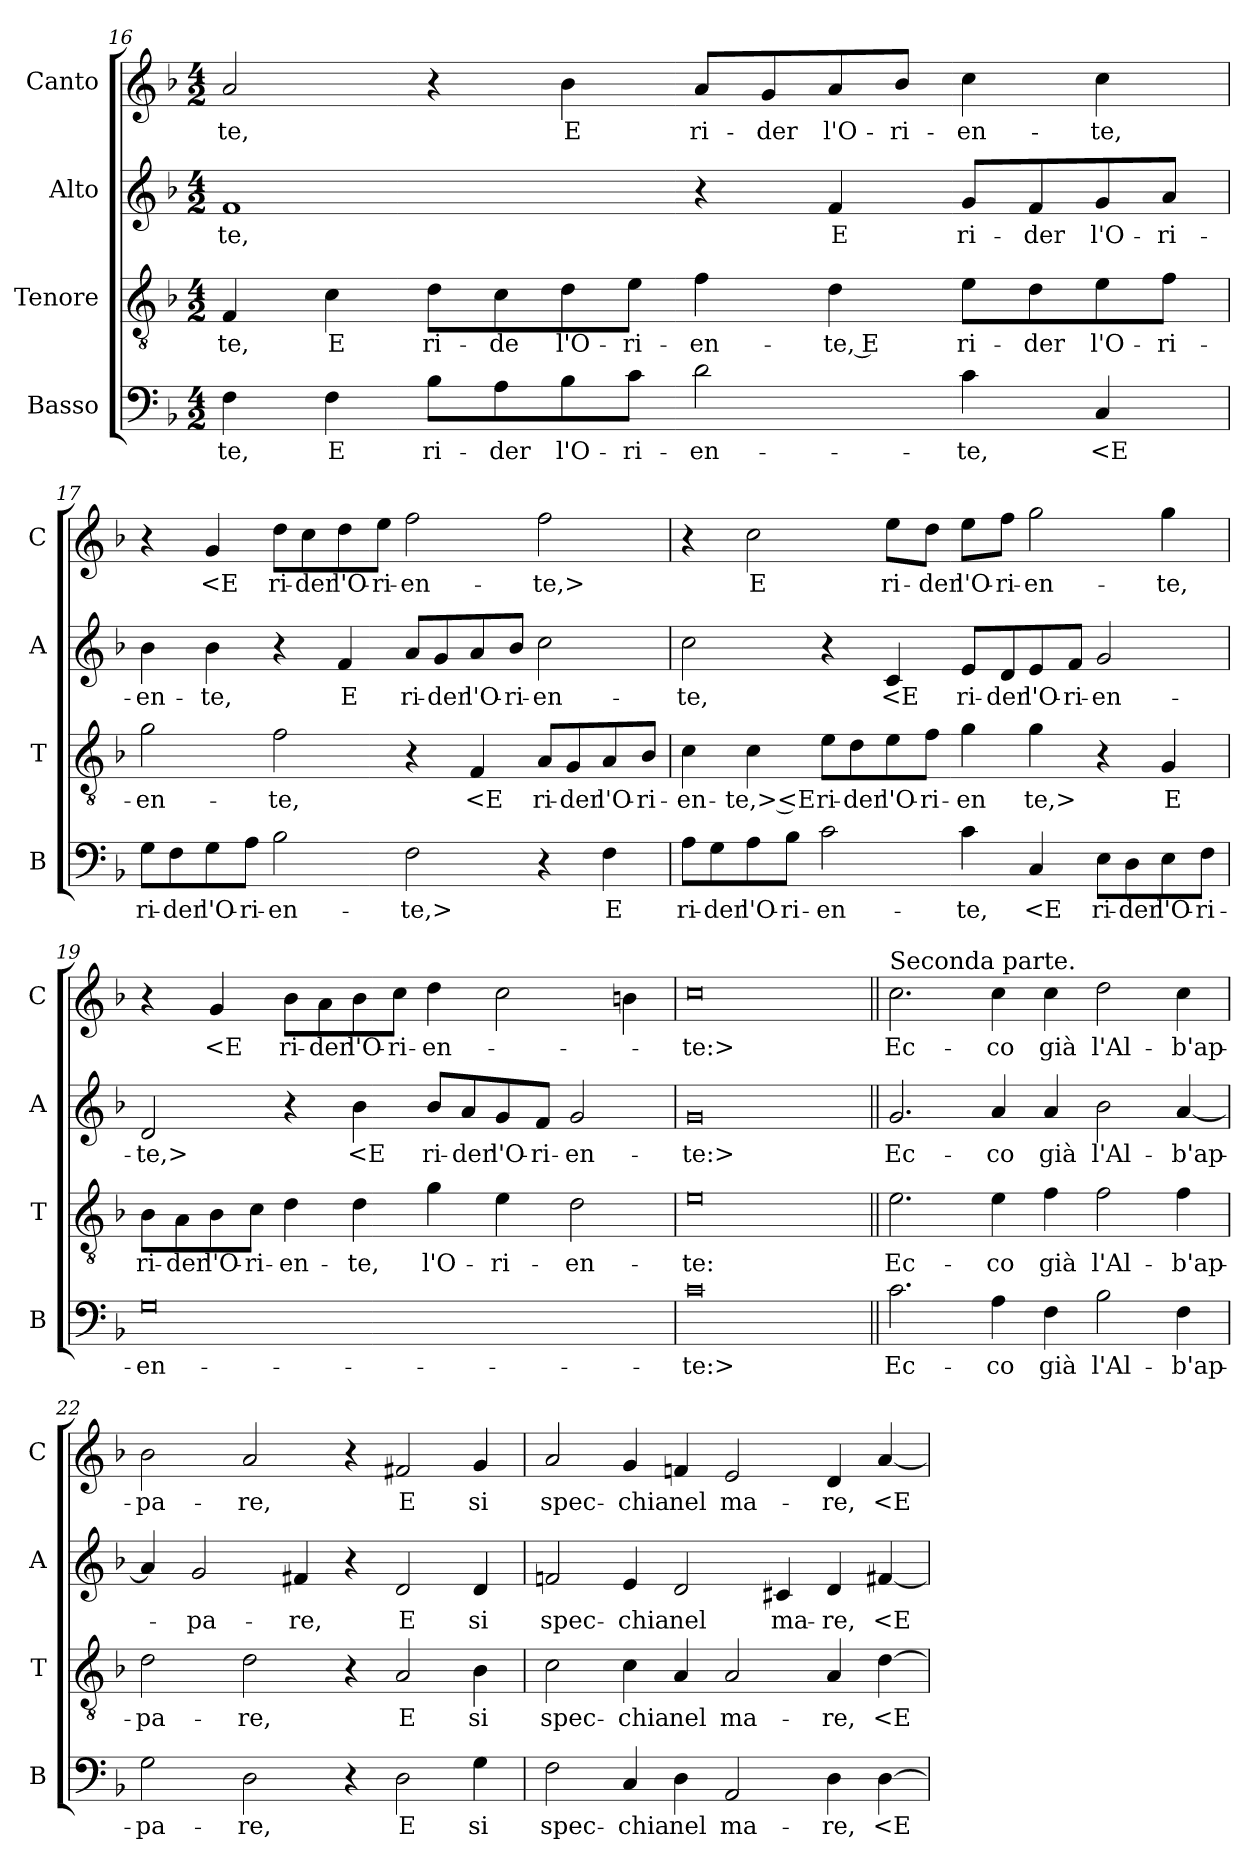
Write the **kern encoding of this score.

**kern	**text	**kern	**text	**kern	**text	**kern	**text
*part4	*part4	*part3	*part3	*part2	*part2	*part1	*part1
*staff4	*staff4	*staff3	*staff3	*staff2	*staff2	*staff1	*staff1
*I"Basso	*	*I"Tenore	*	*I"Alto	*	*I"Canto	*
*I'B	*	*I'T	*	*I'A	*	*I'C	*
*clefF4	*	*clefGv2	*	*clefG2	*	*clefG2	*
*k[b-]	*	*k[b-]	*	*k[b-]	*	*k[b-]	*
*M4/2	*	*M4/2	*	*M4/2	*	*M4/2	*
=16	=16	=16	=16	=16	=16	=16	=16
4F	-te,	4F	-te,	1f	-te,	2a	-te,
4F	E	4c	E	.	.	.	.
8B-\L	ri-	8d\L	ri-	.	.	4r	.
8A\	-der	8c\	-de	.	.	.	.
8B-\	l'O-	8d\	l'O-	.	.	4b-	E
8c\J	-ri-	8e\J	-ri-	.	.	.	.
2d	-en-	4f	-en-	4r	.	8a/L	ri-
.	.	.	.	.	.	8g/	-der
.	.	4d	-te, E	4f	E	8a/	l'O-
.	.	.	.	.	.	8b-/J	-ri-
4c	-te,	8e\L	ri-	8g/L	ri-	4cc	-en-
.	.	8d\	-der	8f/	-der	.	.
4C	<E	8e\	l'O-	8g/	l'O-	4cc	-te,
.	.	8f\J	-ri-	8a/J	-ri-	.	.
=17	=17	=17	=17	=17	=17	=17	=17
8G\L	ri-	2g	-en-	4b-	-en-	4r	.
8F\	-der	.	.	.	.	.	.
8G\	l'O-	.	.	4b-	-te,	4g	<E
8A\J	-ri-	.	.	.	.	.	.
2B-	-en-	2f	-te,	4r	.	8dd\L	ri-
.	.	.	.	.	.	8cc\	-der
.	.	.	.	4f	E	8dd\	l'O-
.	.	.	.	.	.	8ee\J	-ri-
2F	-te,>	4r	.	8a/L	ri-	2ff	-en-
.	.	.	.	8g/	-der	.	.
.	.	4F	<E	8a/	l'O-	.	.
.	.	.	.	8b-/J	-ri-	.	.
4r	.	8A/L	ri-	2cc	-en-	2ff	-te,>
.	.	8G/	-der	.	.	.	.
4F	E	8A/	l'O-	.	.	.	.
.	.	8B-/J	-ri-	.	.	.	.
=18	=18	=18	=18	=18	=18	=18	=18
8A\L	ri-	4c	-en-	2cc	-te,	4r	.
8G\	-der	.	.	.	.	.	.
8A\	l'O-	4c	-te,> <E	.	.	2cc	E
8B-\J	-ri-	.	.	.	.	.	.
2c	-en-	8e\L	ri-	4r	.	.	.
.	.	8d\	-der	.	.	.	.
.	.	8e\	l'O-	4c	<E	8ee\L	ri-
.	.	8f\J	-ri-	.	.	8dd\J	-der
4c	-te,	4g	-en	8e/L	ri-	8ee\L	l'O-
.	.	.	.	8d/	-der	8ff\J	-ri-
4C	<E	4g	te,>	8e/	l'O-	2gg	-en-
.	.	.	.	8f/J	-ri-	.	.
8E\L	ri-	4r	.	2g	-en-	.	.
8D\	-der	.	.	.	.	.	.
8E\	l'O-	4G	E	.	.	4gg	-te,
8F\J	-ri-	.	.	.	.	.	.
=19	=19	=19	=19	=19	=19	=19	=19
0G	-en-	8B-\L	ri-	2d	-te,>	4r	.
.	.	8A\	-der	.	.	.	.
.	.	8B-\	l'O-	.	.	4g	<E
.	.	8c\J	-ri-	.	.	.	.
.	.	4d	-en-	4r	.	8b-\L	ri-
.	.	.	.	.	.	8a\	-der
.	.	4d	-te,	4b-	<E	8b-\	l'O-
.	.	.	.	.	.	8cc\J	-ri-
.	.	4g	l'O-	8b-/L	ri-	4dd	-en-
.	.	.	.	8a/	-der	.	.
.	.	4e	-ri-	8g/	l'O-	2cc	.
.	.	.	.	8f/J	-ri-	.	.
.	.	2d	-en-	2g	-en-	.	.
.	.	.	.	.	.	4bn	.
=20	=20	=20	=20	=20	=20	=20	=20
0c	-te:>	0e	-te:	0g	-te:>	0cc	-te:>
=21||	=21||	=21||	=21||	=21||	=21||	=21||	=21||
!	!	!	!	!	!	!LO:TX:a:t=Seconda parte.	!
2.c	Ec-	2.e	Ec-	2.g	Ec-	2.cc	Ec-
4A	-co	4e	-co	4a	-co	4cc	-co
4F	già	4f	già	4a	già	4cc	già
2B-	l'Al-	2f	l'Al-	2b-	l'Al-	2dd	l'Al-
4F	-b'ap-	4f	-b'ap-	[4a	-b'ap-	4cc	-b'ap-
=22	=22	=22	=22	=22	=22	=22	=22
2G	-pa-	2d	-pa-	4a]	.	2b-	-pa-
.	.	.	.	2g	-pa-	.	.
2D	-re,	2d	-re,	.	.	2a	-re,
.	.	.	.	4f#X	-re,	.	.
4r	.	4r	.	4r	.	4r	.
2D	E	2A	E	2d	E	2f#X	E
4G	si	4B-	si	4d	si	4g	si
=23	=23	=23	=23	=23	=23	=23	=23
2F	spec-	2c	spec-	2fn	spec-	2a	spec-
4C	-chia	4c	-chia	4e	-chia	4g	-chia
4D	nel	4A	nel	2d	nel	4fn	nel
2AA	ma-	2A	ma-	.	.	2e	ma-
.	.	.	.	4c#X	ma-	.	.
4D	-re,	4A	-re,	4d	-re,	4d	-re,
[4D	<E	[4d	<E	[4f#X	<E	[4a	<E
=	=	=	=	=	=	=	=
*-	*-	*-	*-	*-	*-	*-	*-
